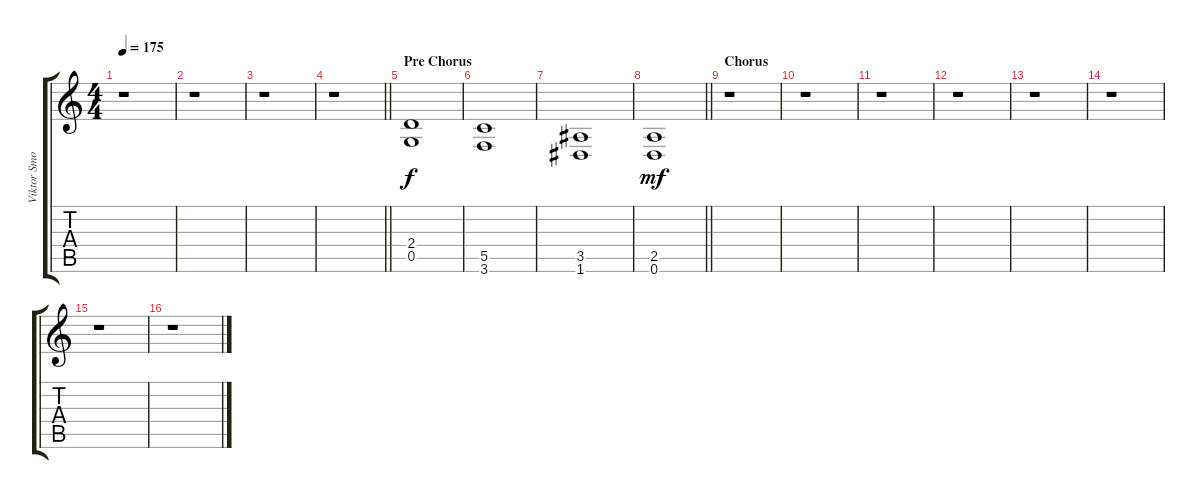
\track ("Viktor Smolski Add. 2" "Viktor Smo") {instrument distortionguitar}
\staff {score tabs}
\tuning (D4 A3 F3 C3 G2 D2) {hide}
\ts (4 4)
\tempo 175
\clef g2
\ks c
r.1{dy f} |
r.1 |
r.1 |
\barLineRight lightlight
r.1 |
\section ("" "Pre Chorus")
(2.4 0.5).1 |
(5.5 3.6).1 |
(3.5 1.6).1 |
\barLineRight lightlight
(2.5 0.6).1{dy mf} |
\section ("" "Chorus")
r.1 |
r.1 |
r.1 |
r.1 |
r.1 |
r.1 |
r.1 |
r.1
